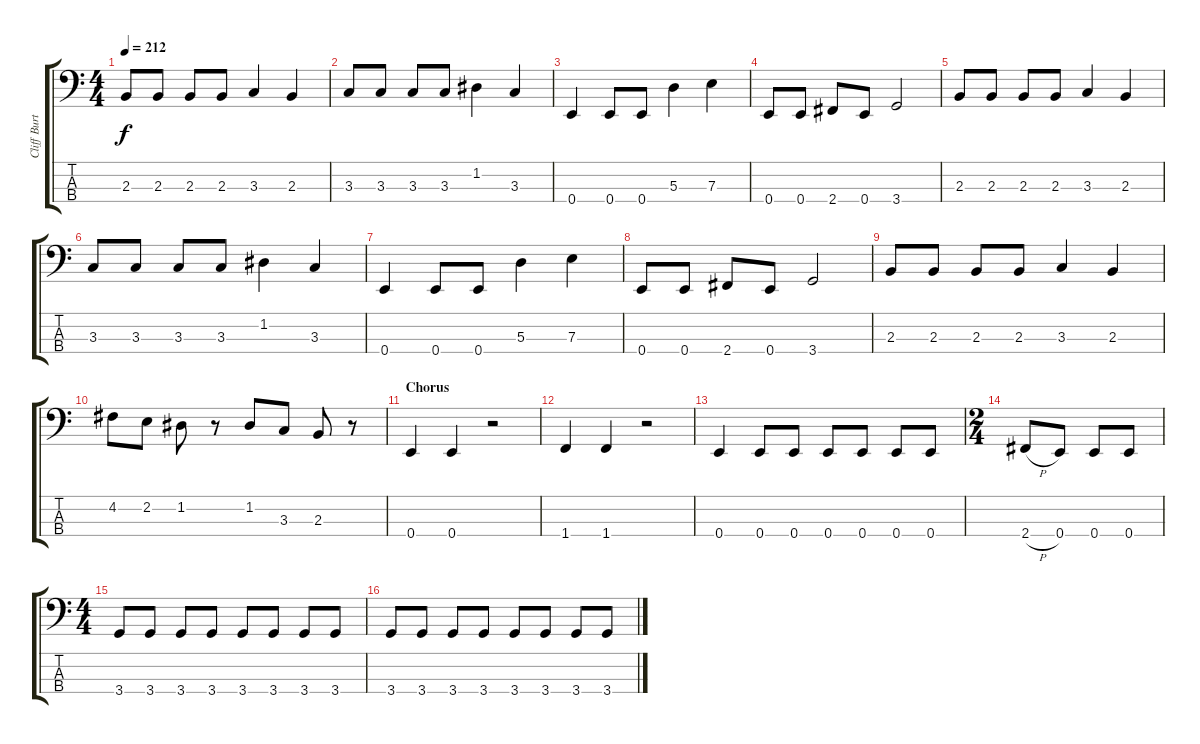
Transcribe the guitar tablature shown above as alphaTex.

\track ("Cliff Burton (Bass)" "Cliff Burt") {instrument electricbassfinger}
\staff {score tabs}
\tuning (G2 D2 A1 E1) {hide}
\ts (4 4)
\tempo 212
\clef f4
\ks c
2.3.8{dy f} 2.3.8 2.3.8 2.3.8 3.3.4 2.3.4 |
3.3.8 3.3.8 3.3.8 3.3.8 1.2.4 3.3.4 |
0.4.4 0.4.8 0.4.8 5.3.4 7.3.4 |
0.4.8 0.4.8 2.4.8 0.4.8 3.4.2 |
2.3.8 2.3.8 2.3.8 2.3.8 3.3.4 2.3.4 |
3.3.8 3.3.8 3.3.8 3.3.8 1.2.4 3.3.4 |
0.4.4 0.4.8 0.4.8 5.3.4 7.3.4 |
0.4.8 0.4.8 2.4.8 0.4.8 3.4.2 |
2.3.8 2.3.8 2.3.8 2.3.8 3.3.4 2.3.4 |
4.2.8 2.2.8 1.2.8 r.8 1.2.8 3.3.8 2.3.8 r.8 |
\section ("" "Chorus")
0.4.4 0.4.4 r.2 |
1.4.4 1.4.4 r.2 |
0.4.4 0.4.8 0.4.8 0.4.8 0.4.8 0.4.8 0.4.8 |
\ts (2 4)
2.4{h}.8 0.4.8 0.4.8 0.4.8 |
\ts (4 4)
3.4.8 3.4.8 3.4.8 3.4.8 3.4.8 3.4.8 3.4.8 3.4.8 |
3.4.8 3.4.8 3.4.8 3.4.8 3.4.8 3.4.8 3.4.8 3.4.8
